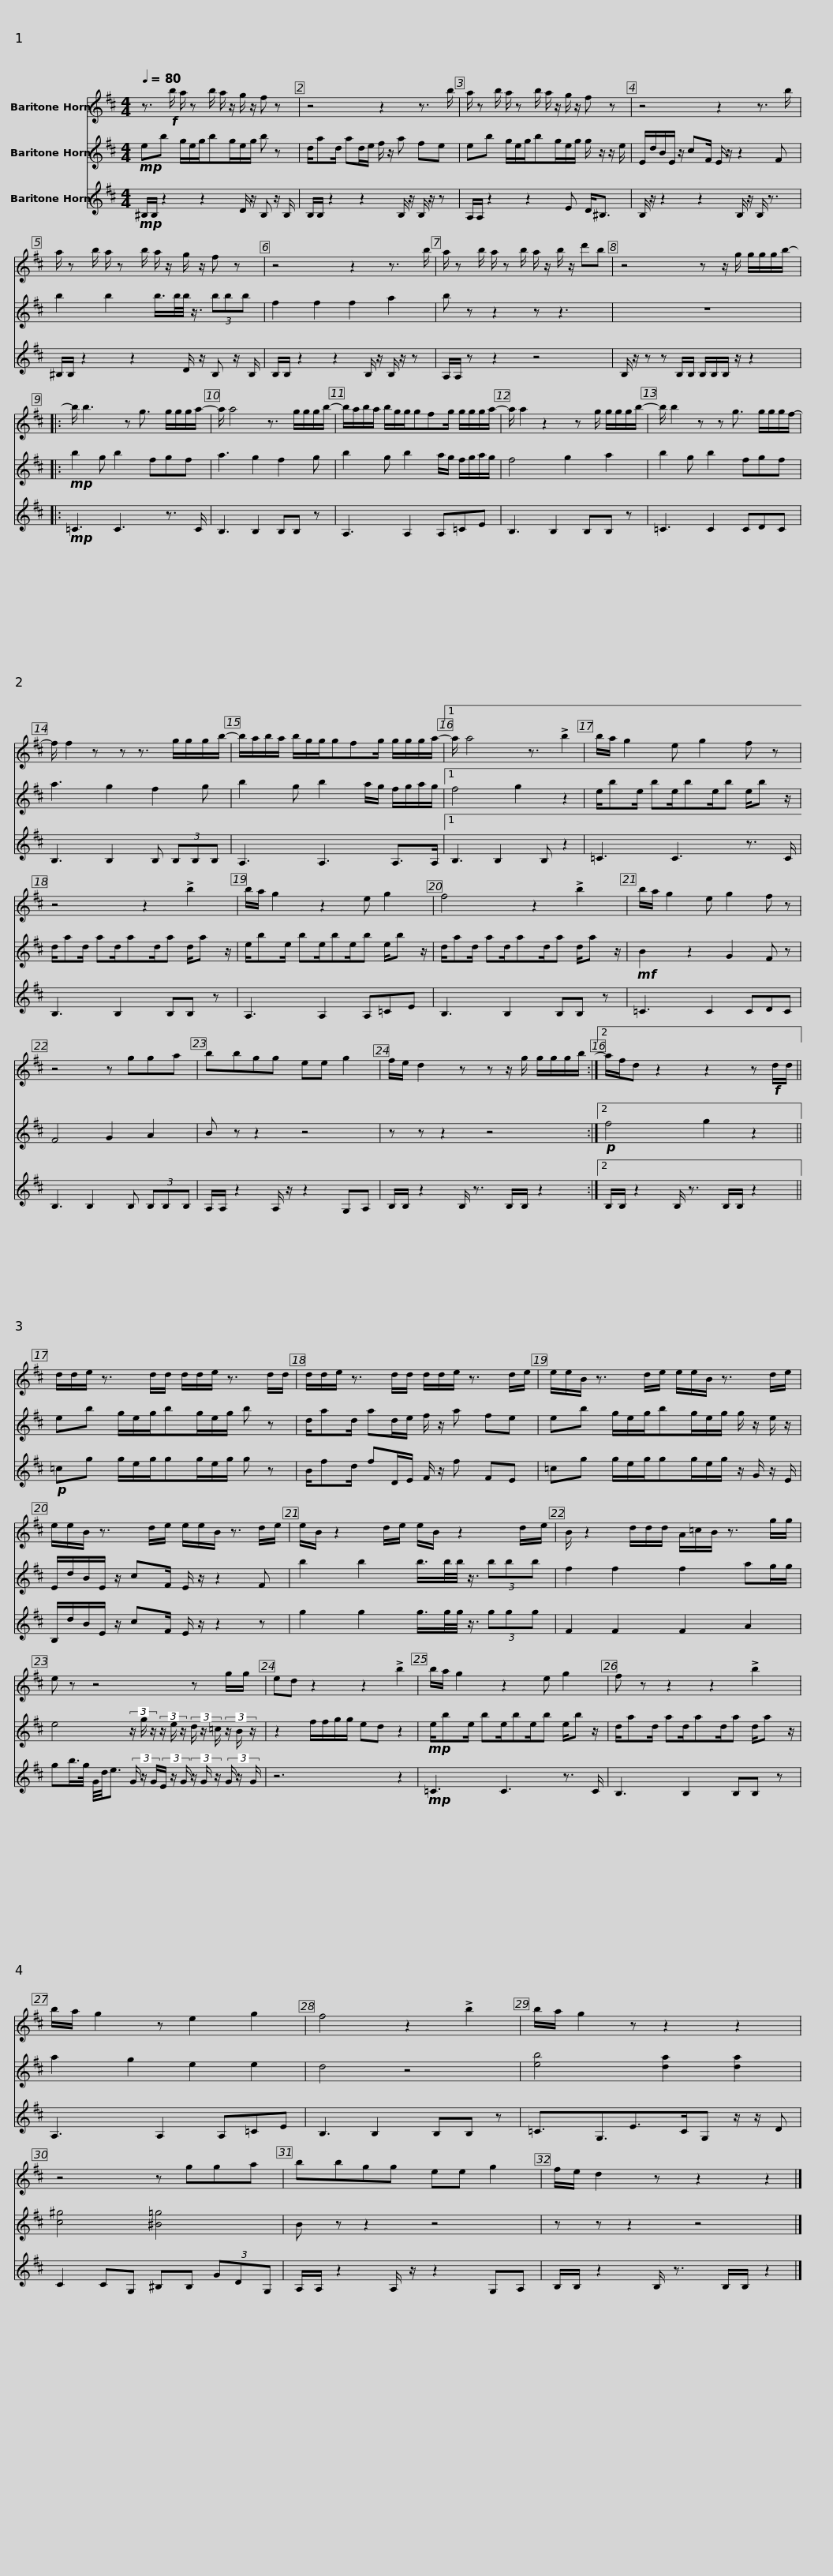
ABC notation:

X:1
%%score 1 2 3
L:1/8
Q:1/4=80
M:4/4
I:linebreak $
K:none
V:1 treble transpose=-14
V:2 treble transpose=-14
V:3 treble transpose=-14
V:1
[K:D] z3/2!f! b/ a/ z b/ a/ z/ g/ z/ f z | z4 z2 z3/2 b/ |$ a/ z b/ a/ z b/ a/ z/ g/ z/ f z | z4 z2 z3/2 b/ |$ a/ z b/ a/ z b/ a/ z/ g/ z/ f z | %5
 z4 z2 z3/2 b/ |$ a/ z b/ a/ z b/ a/ z/ b/ z/ d'b | z4 z z/ g/ g/g/g/b/- |:$ b/ b3 z g3/2 g/g/g/a/- | a/ a4 z3/2 g/g/g/b/- | %10
 b/a/b/a/ b/g/g/gfg/ g/g/g/a/- |$ a/ a2 z2 z g/ g/g/g/b/- | b/ b2 z z g3/2 g/g/g/f/- | f/ f2 z z z3/2 g/g/g/b/- |$ b/a/b/a/ b/g/g/gfg/ g/g/g/a/- |1 %15
 a/ a4 z3/2 !>!b2 | b/a/ g2 e g2 f z |$ z4 z2 !>!b2 | b/a/ g2 z2 e g2 | f4 z2 !>!b2 |$ %20
 b/a/ g2 e g2 f z | z4 z gga | bbgg ee g2 |$ f/e/ d2 z z z/ g/ g/g/g/b/ :|2 a/f/d z2 z2 z!f! d/d/ || %25
 d/d/e/ z3/2 d/d/ d/d/e/ z3/2 d/d/ |$ d/d/e/ z3/2 d/d/ d/d/e/ z3/2 d/e/ | e/e/B/ z3/2 d/e/ e/e/B/ z3/2 d/e/ |$ e/e/B/ z3/2 d/e/ e/e/B/ z3/2 d/e/ | e/B/ z2 d/e/ e/B/ z2 d/e/ |$ %30
 B/ z2 d/d/d/ A/=c/B/ z3/2 g/g/ | e z z4 z g/g/ | ed z2 z2 !>!b2 |$ b/a/ g2 z2 e g2 | f z z2 z2 !>!b2 | %35
 b/a/ g2 z e2 g2 |$ f4 z2 !>!b2 | b/a/ g2 z z2 z2 | z4 z gga | bbgg ee g2 |$ %40
 f/e/ d2 z z2 z2 |] %41
V:2
[K:D]!mp! eb g/e/g/bg/e/g/ b z | d/ad/ ad/e/ f/ z/ a fe |$ eb g/e/g/bg/e/g/ g/ z/ z/ e/ | E/d/B/E/ z/ cF/ E/ z/ z2 F |$ b2 b2 b/>b/b/4 z3/4 (3bbb | %5
 f2 f2 f2 a2 |$ b z z2 z z3 | z8 |:$!mp! b2 g b2 fgf | a3 g2 f2 g | %10
 b2 g b2 a/g/ f/g/a/g/ |$ f4 g2 a2 | b2 g b2 fgf | a3 g2 f2 g |$ b2 g b2 a/g/ f/g/a/g/ |1 %15
 f4 g2 z2 | e/be/ be/be/b e/b z/ |$ d/ad/ ad/ad/a d/a z/ | e/be/ be/be/b e/b z/ | d/ad/ ad/ad/a d/a z/ |$ %20
!mf! B2 z2 G2 F z | F4 G2 A2 | B z z2 z4 |$ z z z2 z4 :|2!p! f4 g2 z2 || %25
 eb g/e/g/bg/e/g/ b z |$ d/ad/ ad/e/ f/ z/ a fe | eb g/e/g/bg/e/g/ g/ z/ e/ z/ |$ E/d/B/E/ z/ cF/ E/ z/ z2 F | b2 b2 b/>b/b/4 z3/4 (3bbb |$ %30
 f2 f2 f2 ag/g/ | e4 (3z/ g/ z/ (3z/ e/ z/ (3d/ z/ =c/ (3z/ B/ z/ | z2 f/f/g/g/ ed z2 |$!mp! e/be/ be/be/b e/b z/ | d/ad/ ad/ad/a d/a z/ | %35
 a2 g2 e2 e2 |$ d4 z4 | [eb]4 [da]2 [da]2 | [c^g]4 [^B=g]4 | B z z2 z4 |$ %40
 z z z2 z4 |] %41
V:3
[K:D]!mp! ^B,/B,/ z2 z2 D/ z/ B, z/ B,/ | B,/B,/ z2 z2 B,/ z/ B,/ z/ z |$ A,/A,/ z2 z2 E D<^B, | B,/ z/ z2 z2 B,/ z/ B,/ z3/2 |$ ^B,/B,/ z2 z2 D/ z/ B, z/ B,/ | %5
 B,/B,/ z2 z2 B,/ z/ B,/ z/ z |$ A,/A,/ z z2 z4 | B,/ z/ z z B,/B,/ B,/B,/B,/ z/ z2 |:$!mp! =C3 C3 z3/2 C/ | B,3 B,2 B,B, z | %10
 A,3 A,2 A,=CE |$ B,3 B,2 B,B, z | =C3 C2 CDC | B,3 B,2 B, (3B,B,B, |$ A,3 A,3 A,>A, |1 %15
 B,3 B,2 B, z2 | =C3 C3 z3/2 C/ |$ B,3 B,2 B,B, z | A,3 A,2 A,=CE | B,3 B,2 B,B, z |$ %20
 =C3 C2 CDC | B,3 B,2 B, (3B,B,B, | A,/A,/ z2 A,/ z/ z2 G,A, |$ B,/B,/ z2 B,/ z3/2 B,/B,/ z2 :|2 B,/B,/ z2 B,/ z3/2 B,/B,/ z2 || %25
!p! =cg g/e/g/gg/e/g/ g z |$ B/fd/ fD/E/ F/ z/ f FE | =cg g/e/g/gg/e/g/ z/ G/ z/ E/ |$ B,/d/B/E/ z/ cF/ E/ z/ z2 z | g2 g2 g/>g/g/4 z3/4 (3ggg |$ %30
 F2 F2 F2 A2 | gb/>g/ G/4d/4e3/2 (3G/ z/ G/(3E/ z/ G/ (3z/ G/ z/ (3G/ z/ G/ | z6 z2 |$!mp! =C3 C3 z3/2 C/ | B,3 B,2 B,B, z | %35
 A,3 A,2 A,=CE |$ B,3 B,2 B,B, z | =C3/2G,3/2E>CG, z/ z/ D | C2 CG, ^B,B, (3GDG, | A,/A,/ z2 A,/ z/ z2 G,A, |$ %40
 B,/B,/ z2 B,/ z3/2 B,/B,/ z2 |] %41
